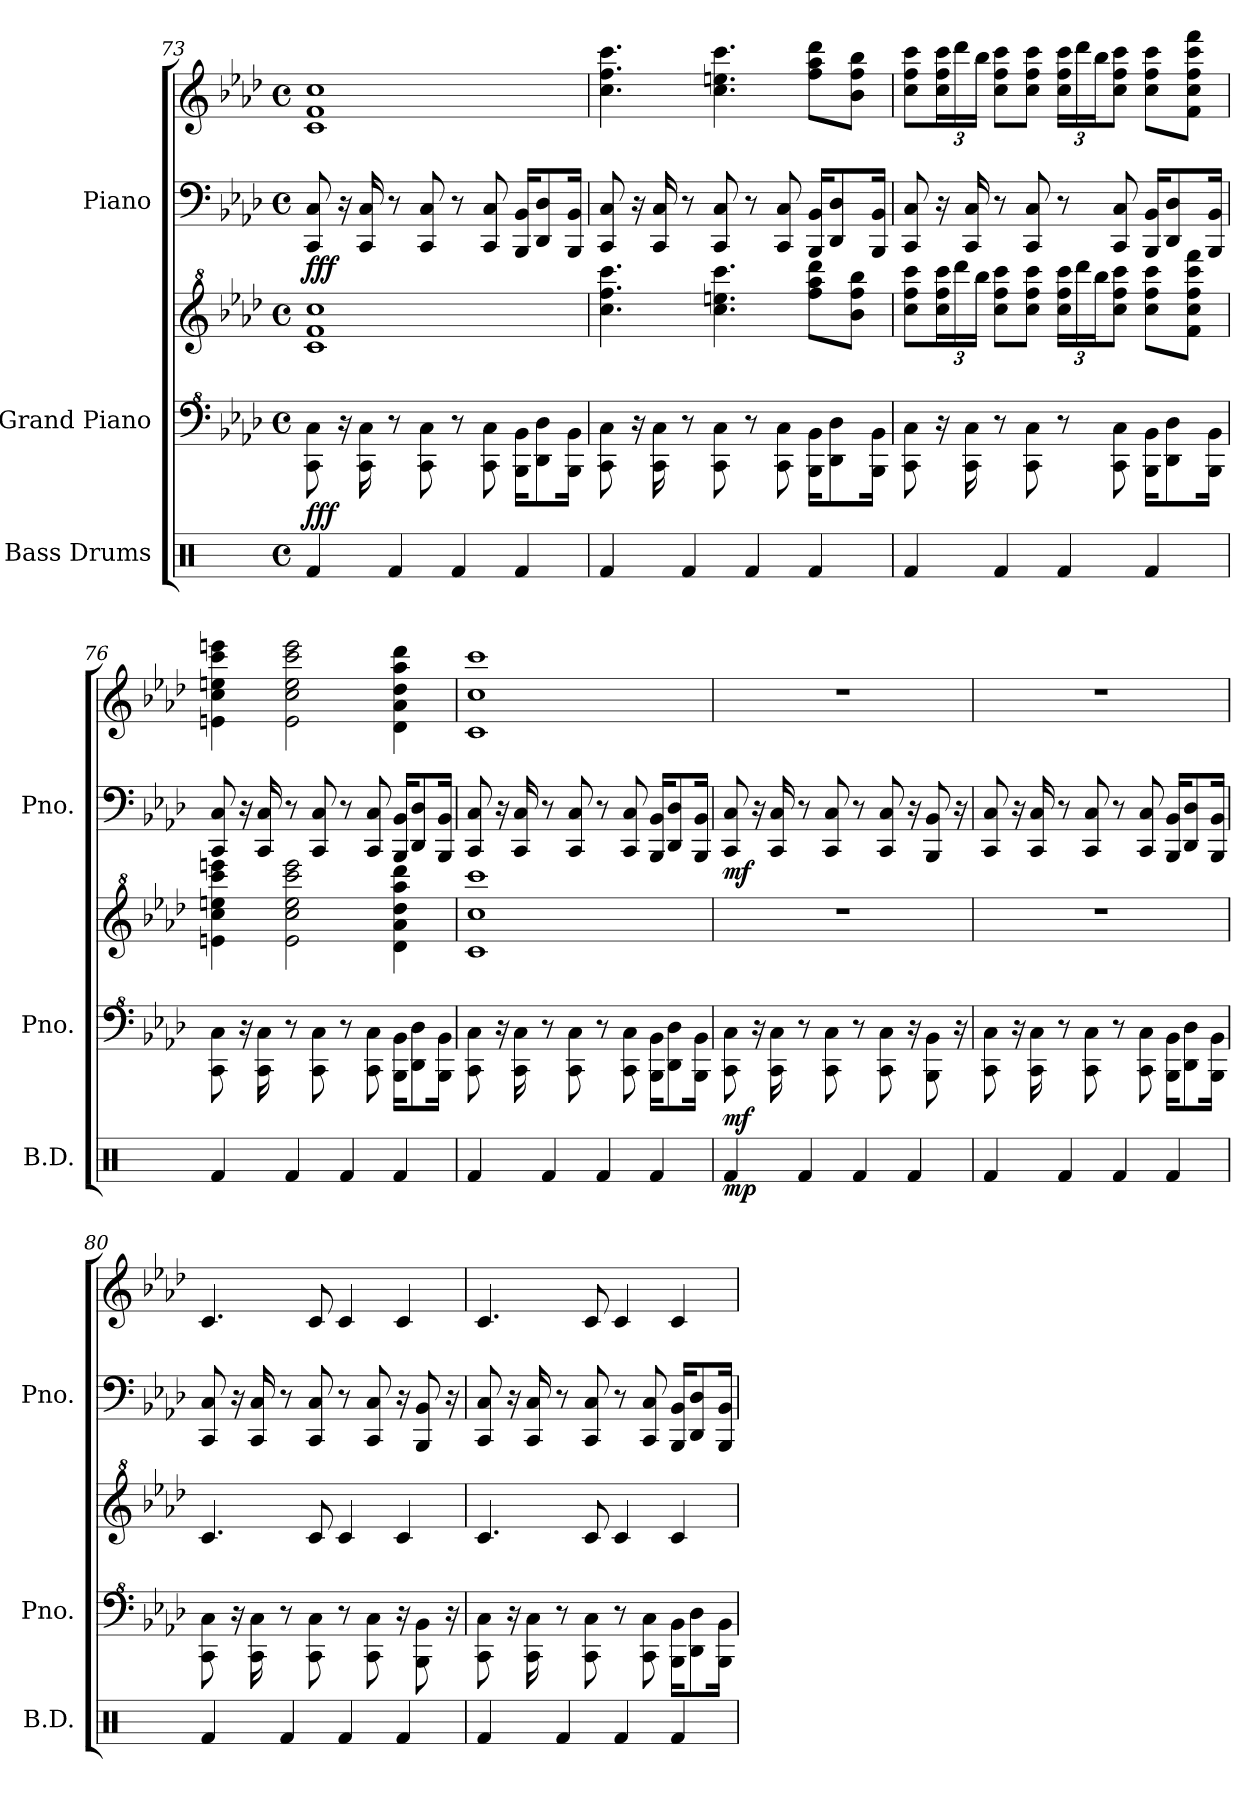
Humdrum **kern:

**kern	**dynam	**kern	**kern	**dynam	**kern	**kern	**dynam
*part3	*part3	*part2	*part2	*part2	*part1	*part1	*part1
*staff5	*staff5	*staff4	*staff3	*staff3/4	*staff2	*staff1	*staff1/2
*I"Bass Drums	*	*I"Grand Piano	*	*	*I"Piano	*	*
*I'B.D.	*	*I'Pno.	*	*	*I'Pno.	*	*
!!LO:PB:g=z
*clefX	*	*clefF^4	*clefG^2	*	*clefF4	*clefG2	*
*k[]	*	*k[b-e-a-d-]	*k[b-e-a-d-]	*	*k[b-e-a-d-]	*k[b-e-a-d-]	*
*M4/4	*	*M4/4	*M4/4	*	*M4/4	*M4/4	*
*met(c)	*	*met(c)	*met(c)	*	*met(c)	*met(c)	*
=73	=73	=73	=73	=73	=73	=73	=73
!	!	!	!	!LO:DY:b=2	!	!	!LO:DY:b=2
4Rf/	.	8C\ 8c\	1cc 1ff 1ccc	fff	8CC/ 8C/	1c 1f 1cc	fff
.	.	16r	.	.	16r	.	.
.	.	16C\ 16c\	.	.	16CC/ 16C/	.	.
4Rf/	.	8r	.	.	8r	.	.
.	.	8C\ 8c\	.	.	8CC/ 8C/	.	.
4Rf/	.	8r	.	.	8r	.	.
.	.	8C\ 8c\	.	.	8CC/ 8C/	.	.
4Rf/	.	16BB-\ 16B-\KL	.	.	16BBB-/ 16BB-/KL	.	.
.	.	8D-\ 8d-\	.	.	8DD-/ 8D-/	.	.
.	.	16BB-\ 16B-\Jk	.	.	16BBB-/ 16BB-/Jk	.	.
=74	=74	=74	=74	=74	=74	=74	=74
4Rf/	.	8C\ 8c\	4.ccc\ 4.fff\ 4.cccc\	.	8CC/ 8C/	4.cc\ 4.ff\ 4.ccc\	.
.	.	16r	.	.	16r	.	.
.	.	16C\ 16c\	.	.	16CC/ 16C/	.	.
4Rf/	.	8r	.	.	8r	.	.
.	.	8C\ 8c\	4.ccc\ 4.eeen\ 4.cccc\	.	8CC/ 8C/	4.cc\ 4.een\ 4.ccc\	.
4Rf/	.	8r	.	.	8r	.	.
.	.	8C\ 8c\	.	.	8CC/ 8C/	.	.
4Rf/	.	16BB-\ 16B-\KL	8fff\ 8aaa-\ 8dddd-\L	.	16BBB-/ 16BB-/KL	8ff\ 8aa-\ 8ddd-\L	.
.	.	8D-\ 8d-\	.	.	8DD-/ 8D-/	.	.
.	.	.	8bb-\ 8fff\ 8bbb-\J	.	.	8b-\ 8ff\ 8bb-\J	.
.	.	16BB-\ 16B-\Jk	.	.	16BBB-/ 16BB-/Jk	.	.
!!LO:LB:g=z
=75	=75	=75	=75	=75	=75	=75	=75
4Rf/	.	8C\ 8c\	8ccc\ 8fff\ 8cccc\L	.	8CC/ 8C/	8cc\ 8ff\ 8ccc\L	.
*	*	*	*Xbrackettup	*	*	*Xbrackettup	*
.	.	16r	24ccc\ 24fff\ 24cccc\L	.	16r	24cc\ 24ff\ 24ccc\L	.
.	.	.	24dddd-\	.	.	24ddd-\	.
.	.	16C\ 16c\	.	.	16CC/ 16C/	.	.
.	.	.	24bbb-\JJ	.	.	24bb-\JJ	.
4Rf/	.	8r	8ccc\ 8fff\ 8cccc\L	.	8r	8cc\ 8ff\ 8ccc\L	.
.	.	8C\ 8c\	8ccc\ 8fff\ 8cccc\J	.	8CC/ 8C/	8cc\ 8ff\ 8ccc\J	.
4Rf/	.	8r	24ccc\ 24fff\ 24cccc\LL	.	8r	24cc\ 24ff\ 24ccc\LL	.
.	.	.	24dddd-\	.	.	24ddd-\	.
.	.	.	24bbb-\J	.	.	24bb-\J	.
.	.	8C\ 8c\	8ccc\ 8fff\ 8cccc\J	.	8CC/ 8C/	8cc\ 8ff\ 8ccc\J	.
4Rf/	.	16BB-\ 16B-\KL	8ccc\ 8fff\ 8cccc\L	.	16BBB-/ 16BB-/KL	8cc\ 8ff\ 8ccc\L	.
.	.	8D-\ 8d-\	.	.	8DD-/ 8D-/	.	.
.	.	.	8ff\ 8ccc\ 8fff\ 8cccc\ 8ffff\J	.	.	8f\ 8cc\ 8ff\ 8ccc\ 8fff\J	.
.	.	16BB-\ 16B-\Jk	.	.	16BBB-/ 16BB-/Jk	.	.
=76	=76	=76	=76	=76	=76	=76	=76
4Rf/	.	8C\ 8c\	4een\ 4ccc\ 4eeen\ 4cccc\ 4eeeen\	.	8CC/ 8C/	4en\ 4cc\ 4een\ 4ccc\ 4eeen\	.
.	.	16r	.	.	16r	.	.
.	.	16C\ 16c\	.	.	16CC/ 16C/	.	.
4Rf/	.	8r	2ee\ 2ccc\ 2eee\ 2cccc\ 2eeee\	.	8r	2e\ 2cc\ 2ee\ 2ccc\ 2eee\	.
.	.	8C\ 8c\	.	.	8CC/ 8C/	.	.
4Rf/	.	8r	.	.	8r	.	.
.	.	8C\ 8c\	.	.	8CC/ 8C/	.	.
4Rf/	.	16BB-\ 16B-\KL	4dd-\ 4aa-\ 4ddd-\ 4aaa-\ 4dddd-\	.	16BBB-/ 16BB-/KL	4d-\ 4a-\ 4dd-\ 4aa-\ 4ddd-\	.
.	.	8D-\ 8d-\	.	.	8DD-/ 8D-/	.	.
.	.	16BB-\ 16B-\Jk	.	.	16BBB-/ 16BB-/Jk	.	.
!!LO:PB:g=z
=77	=77	=77	=77	=77	=77	=77	=77
4Rf/	.	8C\ 8c\	1cc 1ccc 1cccc	.	8CC/ 8C/	1c 1cc 1ccc	.
.	.	16r	.	.	16r	.	.
.	.	16C\ 16c\	.	.	16CC/ 16C/	.	.
4Rf/	.	8r	.	.	8r	.	.
.	.	8C\ 8c\	.	.	8CC/ 8C/	.	.
4Rf/	.	8r	.	.	8r	.	.
.	.	8C\ 8c\	.	.	8CC/ 8C/	.	.
4Rf/	.	16BB-\ 16B-\KL	.	.	16BBB-/ 16BB-/KL	.	.
.	.	8D-\ 8d-\	.	.	8DD-/ 8D-/	.	.
.	.	16BB-\ 16B-\Jk	.	.	16BBB-/ 16BB-/Jk	.	.
=78	=78	=78	=78	=78	=78	=78	=78
!	!LO:DY:b	!	!	!LO:DY:b=2	!	!	!LO:DY:b=2
4Rf/	mp	8C\ 8c\	1r	mf	8CC/ 8C/	1r	mf
.	.	16r	.	.	16r	.	.
.	.	16C\ 16c\	.	.	16CC/ 16C/	.	.
4Rf/	.	8r	.	.	8r	.	.
.	.	8C\ 8c\	.	.	8CC/ 8C/	.	.
4Rf/	.	8r	.	.	8r	.	.
.	.	8C\ 8c\	.	.	8CC/ 8C/	.	.
4Rf/	.	16r	.	.	16r	.	.
.	.	8BB-\ 8B-\	.	.	8BBB-/ 8BB-/	.	.
.	.	16r	.	.	16r	.	.
=79	=79	=79	=79	=79	=79	=79	=79
4Rf/	.	8C\ 8c\	1r	.	8CC/ 8C/	1r	.
.	.	16r	.	.	16r	.	.
.	.	16C\ 16c\	.	.	16CC/ 16C/	.	.
4Rf/	.	8r	.	.	8r	.	.
.	.	8C\ 8c\	.	.	8CC/ 8C/	.	.
4Rf/	.	8r	.	.	8r	.	.
.	.	8C\ 8c\	.	.	8CC/ 8C/	.	.
4Rf/	.	16BB-\ 16B-\KL	.	.	16BBB-/ 16BB-/KL	.	.
.	.	8D-\ 8d-\	.	.	8DD-/ 8D-/	.	.
.	.	16BB-\ 16B-\Jk	.	.	16BBB-/ 16BB-/Jk	.	.
!!LO:LB:g=z
=80	=80	=80	=80	=80	=80	=80	=80
4Rf/	.	8C\ 8c\	4.cc/	.	8CC/ 8C/	4.c/	.
.	.	16r	.	.	16r	.	.
.	.	16C\ 16c\	.	.	16CC/ 16C/	.	.
4Rf/	.	8r	.	.	8r	.	.
.	.	8C\ 8c\	8cc/	.	8CC/ 8C/	8c/	.
4Rf/	.	8r	4cc/	.	8r	4c/	.
.	.	8C\ 8c\	.	.	8CC/ 8C/	.	.
4Rf/	.	16r	4cc/	.	16r	4c/	.
.	.	8BB-\ 8B-\	.	.	8BBB-/ 8BB-/	.	.
.	.	16r	.	.	16r	.	.
=81	=81	=81	=81	=81	=81	=81	=81
4Rf/	.	8C\ 8c\	4.cc/	.	8CC/ 8C/	4.c/	.
.	.	16r	.	.	16r	.	.
.	.	16C\ 16c\	.	.	16CC/ 16C/	.	.
4Rf/	.	8r	.	.	8r	.	.
.	.	8C\ 8c\	8cc/	.	8CC/ 8C/	8c/	.
4Rf/	.	8r	4cc/	.	8r	4c/	.
.	.	8C\ 8c\	.	.	8CC/ 8C/	.	.
4Rf/	.	16BB-\ 16B-\KL	4cc/	.	16BBB-/ 16BB-/KL	4c/	.
.	.	8D-\ 8d-\	.	.	8DD-/ 8D-/	.	.
.	.	16BB-\ 16B-\Jk	.	.	16BBB-/ 16BB-/Jk	.	.
=	=	=	=	=	=	=	=
*-	*-	*-	*-	*-	*-	*-	*-
